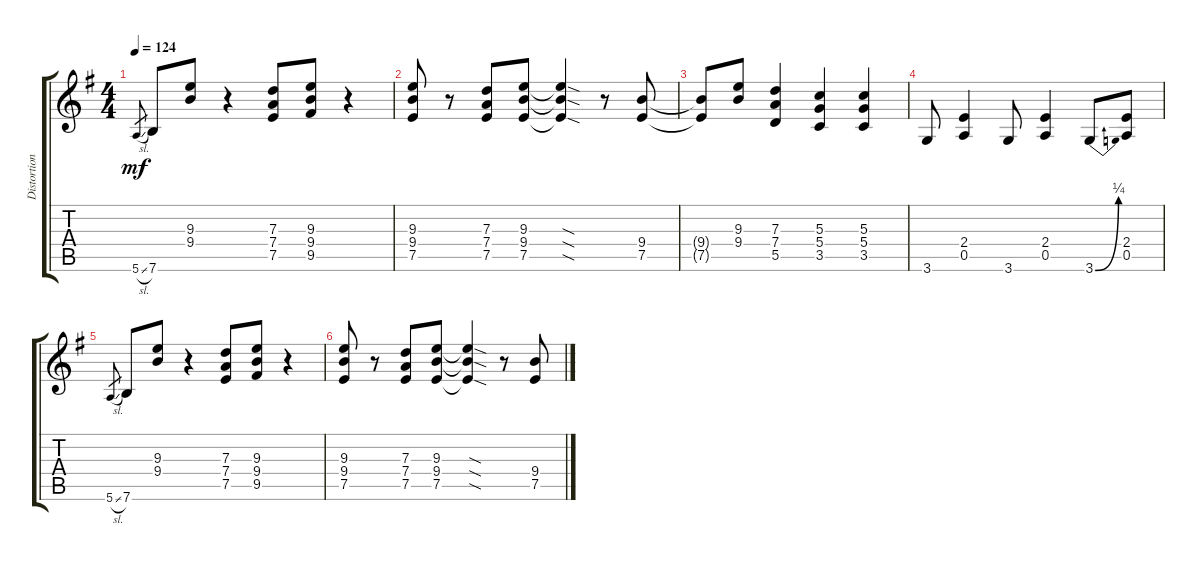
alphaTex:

\track ("Distortion" "Distortion") {instrument distortionguitar}
\staff {score tabs}
\tuning (E4 B3 G3 D3 A2 E2) {hide}
\ts (4 4)
\tempo 124
\clef g2
\ks g
5.6{sl}.8{gr dy mf} 7.6.8 (9.3 9.4).8 r.4 (7.3 7.4 7.5).8 (9.3 9.4 9.5).8 r.4 |
(9.3 9.4 7.5).8 r.8 (7.3 7.4 7.5).8 (9.3 9.4 7.5).8 (9.3{sod t} 9.4{sod t} 7.5{sod t}).4 r.8 (9.4 7.5).8 |
(9.4{t} 7.5{t}).8 (9.3 9.4).8 (7.3 7.4 5.5).4 (5.3 5.4 3.5).4 (5.3 5.4 3.5).4 |
3.6.8 (2.4 0.5).4 3.6.8 (2.4 0.5).4 3.6{be (bend 0 0 60 1)}.8 (2.4 0.5).8 |
5.6{sl}.8{gr} 7.6.8 (9.3 9.4).8 r.4 (7.3 7.4 7.5).8 (9.3 9.4 9.5).8 r.4 |
(9.3 9.4 7.5).8 r.8 (7.3 7.4 7.5).8 (9.3 9.4 7.5).8 (9.3{sod t} 9.4{sod t} 7.5{sod t}).4 r.8 (9.4 7.5).8
